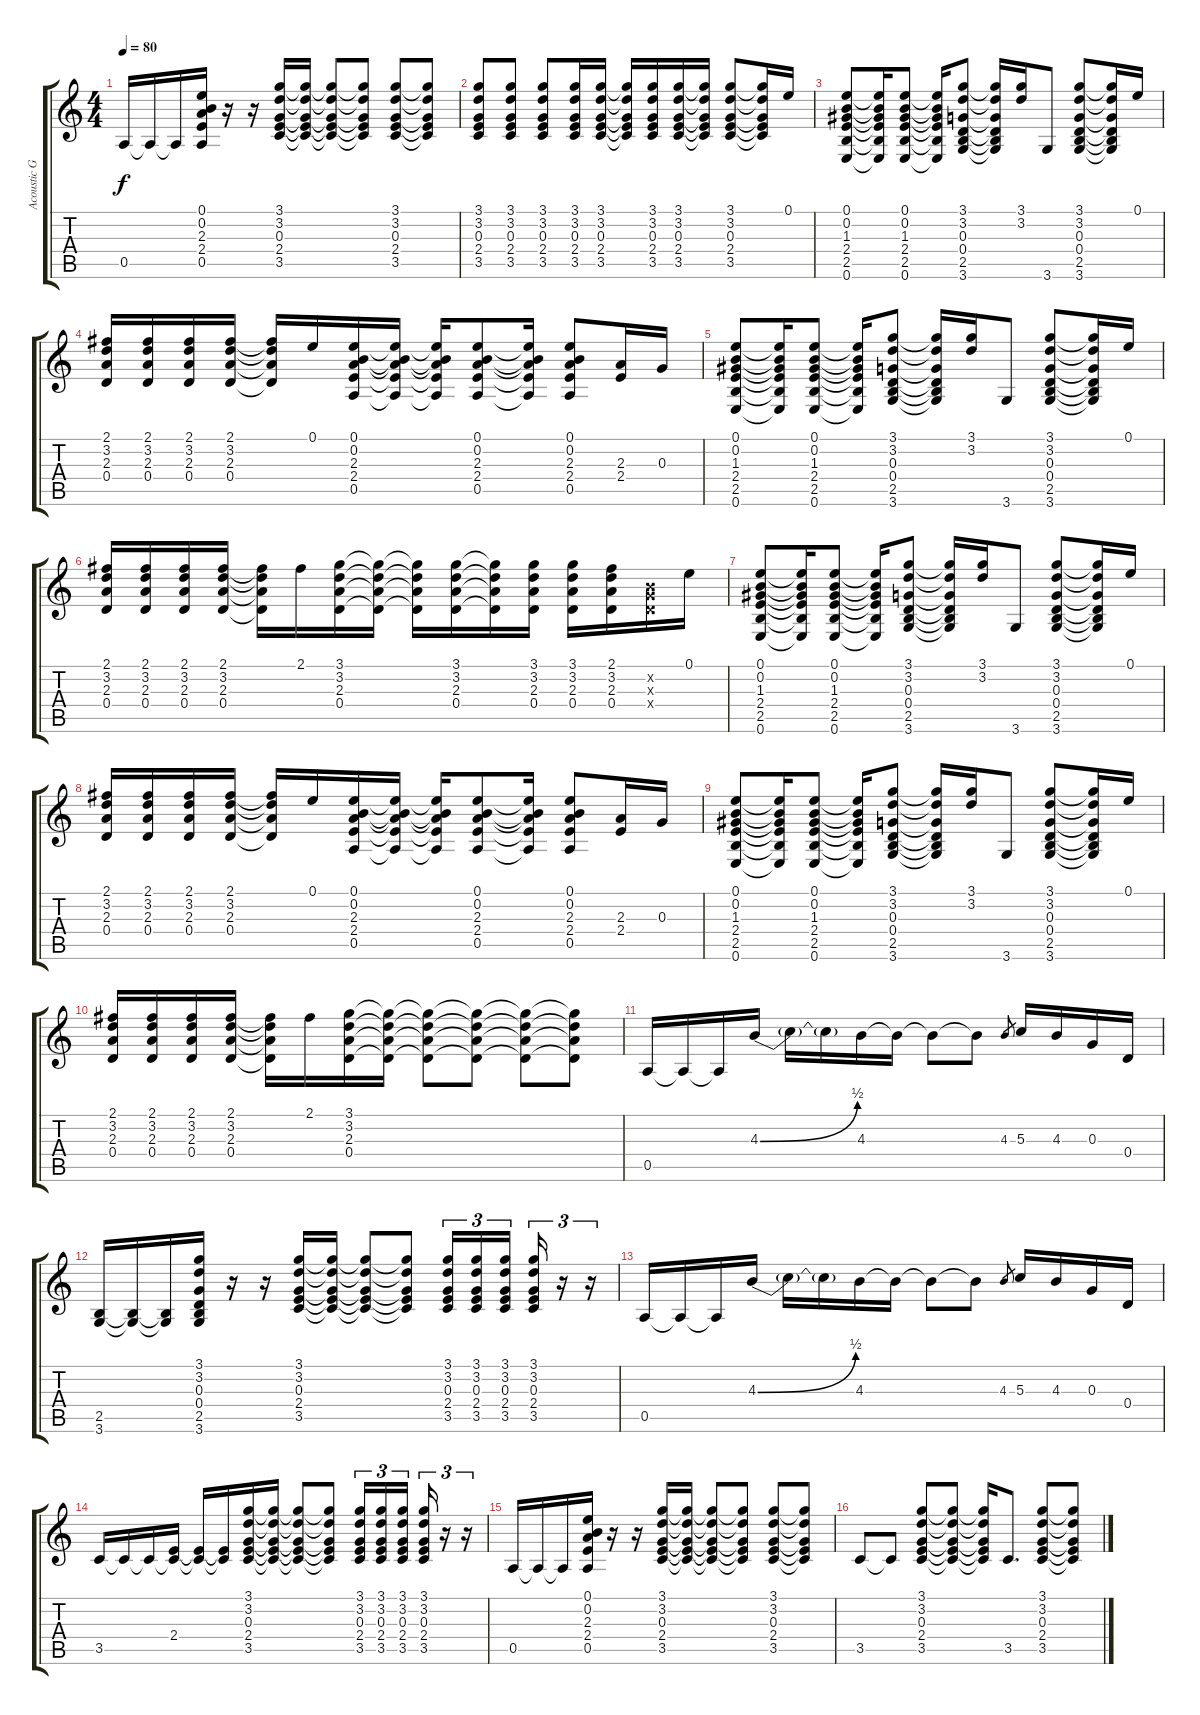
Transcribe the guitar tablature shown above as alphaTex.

\track ("Acoustic Guitar" "Acoustic G") {instrument acousticguitarsteel}
\staff {score tabs}
\tuning (E4 B3 G3 D3 A2 E2) {hide}
\ts (4 4)
\tempo 80
\clef g2
\ks c
0.5.16{dy f} 0.5{t}.16 0.5{t}.16 (0.1 0.2 2.3 2.4 0.5).16 r.16 r.16 (3.1 3.2 0.3 2.4 3.5).16 (3.1{t} 3.2{t} 0.3{t} 2.4{t} 3.5{t}).16 (3.1{t} 3.2{t} 0.3{t} 2.4{t} 3.5{t}).8 (3.1{t} 3.2{t} 0.3{t} 2.4{t} 3.5{t}).8 (3.1 3.2 0.3 2.4 3.5).8 (3.1{t} 3.2{t} 0.3{t} 2.4{t} 3.5{t}).8 |
(3.1 3.2 0.3 2.4 3.5).8 (3.1 3.2 0.3 2.4 3.5).8 (3.1 3.2 0.3 2.4 3.5).8 (3.1 3.2 0.3 2.4 3.5).16 (3.1 3.2 0.3 2.4 3.5).16 (3.1{t} 3.2{t} 0.3{t} 2.4{t} 3.5{t}).16 (3.1 3.2 0.3 2.4 3.5).16 (3.1 3.2 0.3 2.4 3.5).16 (3.1{t} 3.2{t} 0.3{t} 2.4{t} 3.5{t}).16 (3.1 3.2 0.3 2.4 3.5).8 (3.1{t} 3.2{t} 0.3{t} 2.4{t} 3.5{t}).16 0.1.16 |
(0.1 0.2 1.3 2.4 2.5 0.6).8 (0.1{t} 0.2{t} 1.3{t} 2.4{t} 2.5{t} 0.6{t}).16 (0.1 0.2 1.3 2.4 2.5 0.6).8 (0.1{t} 0.2{t} 1.3{t} 2.4{t} 2.5{t} 0.6{t}).16 (3.1 3.2 0.3 0.4 2.5 3.6).8 (3.1{t} 3.2{t} 0.3{t} 0.4{t} 2.5{t} 3.6{t}).16 (3.1 3.2).16 3.6.8 (3.1 3.2 0.3 0.4 2.5 3.6).8 (3.1{t} 3.2{t} 0.3{t} 0.4{t} 2.5{t} 3.6{t}).16 0.1.16 |
(2.1 3.2 2.3 0.4).16 (2.1 3.2 2.3 0.4).16 (2.1 3.2 2.3 0.4).16 (2.1 3.2 2.3 0.4).16 (2.1{t} 3.2{t} 2.3{t} 0.4{t}).16 0.1.16 (0.1 0.2 2.3 2.4 0.5).16 (0.1{t} 0.2{t} 2.3{t} 2.4{t} 0.5{t}).16 (0.1{t} 0.2{t} 2.3{t} 2.4{t} 0.5{t}).16 (0.1 0.2 2.3 2.4 0.5).8 (0.1{t} 0.2{t} 2.3{t} 2.4{t} 0.5{t}).16 (0.1 0.2 2.3 2.4 0.5).8 (2.3 2.4).16 0.3.16 |
(0.1 0.2 1.3 2.4 2.5 0.6).8 (0.1{t} 0.2{t} 1.3{t} 2.4{t} 2.5{t} 0.6{t}).16 (0.1 0.2 1.3 2.4 2.5 0.6).8 (0.1{t} 0.2{t} 1.3{t} 2.4{t} 2.5{t} 0.6{t}).16 (3.1 3.2 0.3 0.4 2.5 3.6).8 (3.1{t} 3.2{t} 0.3{t} 0.4{t} 2.5{t} 3.6{t}).16 (3.1 3.2).16 3.6.8 (3.1 3.2 0.3 0.4 2.5 3.6).8 (3.1{t} 3.2{t} 0.3{t} 0.4{t} 2.5{t} 3.6{t}).16 0.1.16 |
(2.1 3.2 2.3 0.4).16 (2.1 3.2 2.3 0.4).16 (2.1 3.2 2.3 0.4).16 (2.1 3.2 2.3 0.4).16 (2.1{t} 3.2{t} 2.3{t} 0.4{t}).16 2.1.16 (3.1 3.2 2.3 0.4).16 (3.1{t} 3.2{t} 2.3{t} 0.4{t}).16 (3.1{t} 3.2{t} 2.3{t} 0.4{t}).16 (3.1 3.2 2.3 0.4).16 (3.1{t} 3.2{t} 2.3{t} 0.4{t}).16 (3.1 3.2 2.3 0.4).16 (3.1 3.2 2.3 0.4).16 (2.1 3.2 2.3 0.4).16 (0.2{x} 0.3{x} 0.4{x}).16 0.1.16 |
(0.1 0.2 1.3 2.4 2.5 0.6).8 (0.1{t} 0.2{t} 1.3{t} 2.4{t} 2.5{t} 0.6{t}).16 (0.1 0.2 1.3 2.4 2.5 0.6).8 (0.1{t} 0.2{t} 1.3{t} 2.4{t} 2.5{t} 0.6{t}).16 (3.1 3.2 0.3 0.4 2.5 3.6).8 (3.1{t} 3.2{t} 0.3{t} 0.4{t} 2.5{t} 3.6{t}).16 (3.1 3.2).16 3.6.8 (3.1 3.2 0.3 0.4 2.5 3.6).8 (3.1{t} 3.2{t} 0.3{t} 0.4{t} 2.5{t} 3.6{t}).16 0.1.16 |
(2.1 3.2 2.3 0.4).16 (2.1 3.2 2.3 0.4).16 (2.1 3.2 2.3 0.4).16 (2.1 3.2 2.3 0.4).16 (2.1{t} 3.2{t} 2.3{t} 0.4{t}).16 0.1.16 (0.1 0.2 2.3 2.4 0.5).16 (0.1{t} 0.2{t} 2.3{t} 2.4{t} 0.5{t}).16 (0.1{t} 0.2{t} 2.3{t} 2.4{t} 0.5{t}).16 (0.1 0.2 2.3 2.4 0.5).8 (0.1{t} 0.2{t} 2.3{t} 2.4{t} 0.5{t}).16 (0.1 0.2 2.3 2.4 0.5).8 (2.3 2.4).16 0.3.16 |
(0.1 0.2 1.3 2.4 2.5 0.6).8 (0.1{t} 0.2{t} 1.3{t} 2.4{t} 2.5{t} 0.6{t}).16 (0.1 0.2 1.3 2.4 2.5 0.6).8 (0.1{t} 0.2{t} 1.3{t} 2.4{t} 2.5{t} 0.6{t}).16 (3.1 3.2 0.3 0.4 2.5 3.6).8 (3.1{t} 3.2{t} 0.3{t} 0.4{t} 2.5{t} 3.6{t}).16 (3.1 3.2).16 3.6.8 (3.1 3.2 0.3 0.4 2.5 3.6).8 (3.1{t} 3.2{t} 0.3{t} 0.4{t} 2.5{t} 3.6{t}).16 0.1.16 |
(2.1 3.2 2.3 0.4).16 (2.1 3.2 2.3 0.4).16 (2.1 3.2 2.3 0.4).16 (2.1 3.2 2.3 0.4).16 (2.1{t} 3.2{t} 2.3{t} 0.4{t}).16 2.1.16 (3.1 3.2 2.3 0.4).16 (3.1{t} 3.2{t} 2.3{t} 0.4{t}).16 (3.1{t} 3.2{t} 2.3{t} 0.4{t}).8 (3.1{t} 3.2{t} 2.3{t} 0.4{t}).8 (3.1{t} 3.2{t} 2.3{t} 0.4{t}).8 (3.1{t} 3.2{t} 2.3{t} 0.4{t}).8 |
0.5.16 0.5{t}.16 0.5{t}.16 4.3{be (bend 0 0 60 2)}.16 4.3{t}.16 4.3{t}.16 4.3.16 4.3{t}.16 4.3{t}.8 4.3{t}.8 4.3.8{gr} 5.3.16 4.3.16 0.3.16 0.4.16 |
(2.5 3.6).16 (2.5{t} 3.6{t}).16 (2.5{t} 3.6{t}).16 (3.1 3.2 0.3 0.4 2.5 3.6).16 r.16 r.16 (3.1 3.2 0.3 2.4 3.5).16 (3.1{t} 3.2{t} 0.3{t} 2.4{t} 3.5{t}).16 (3.1{t} 3.2{t} 0.3{t} 2.4{t} 3.5{t}).8 (3.1{t} 3.2{t} 0.3{t} 2.4{t} 3.5{t}).8 (3.1 3.2 0.3 2.4 3.5).16{tu (3 2)} (3.1 3.2 0.3 2.4 3.5).16{tu (3 2)} (3.1 3.2 0.3 2.4 3.5).16{tu (3 2) beam splitsecondary} (3.1 3.2 0.3 2.4 3.5).16{tu (3 2)} r.16{tu (3 2)} r.16{tu (3 2)} |
0.5.16 0.5{t}.16 0.5{t}.16 4.3{be (bend 0 0 60 2)}.16 4.3{t}.16 4.3{t}.16 4.3.16 4.3{t}.16 4.3{t}.8 4.3{t}.8 4.3.8{gr} 5.3.16 4.3.16 0.3.16 0.4.16 |
3.5.16 3.5{t}.16 3.5{t}.16 (2.4 3.5{t}).16 (2.4{t} 3.5{t}).16 (2.4{t} 3.5{t}).16 (3.1 3.2 0.3 2.4 3.5).16 (3.1{t} 3.2{t} 0.3{t} 2.4{t} 3.5{t}).16 (3.1{t} 3.2{t} 0.3{t} 2.4{t} 3.5{t}).8 (3.1{t} 3.2{t} 0.3{t} 2.4{t} 3.5{t}).8 (3.1 3.2 0.3 2.4 3.5).16{tu (3 2)} (3.1 3.2 0.3 2.4 3.5).16{tu (3 2)} (3.1 3.2 0.3 2.4 3.5).16{tu (3 2) beam splitsecondary} (3.1 3.2 0.3 2.4 3.5).16{tu (3 2)} r.16{tu (3 2)} r.16{tu (3 2)} |
0.5.16 0.5{t}.16 0.5{t}.16 (0.1 0.2 2.3 2.4 0.5).16 r.16 r.16 (3.1 3.2 0.3 2.4 3.5).16 (3.1{t} 3.2{t} 0.3{t} 2.4{t} 3.5{t}).16 (3.1{t} 3.2{t} 0.3{t} 2.4{t} 3.5{t}).8 (3.1{t} 3.2{t} 0.3{t} 2.4{t} 3.5{t}).8 (3.1 3.2 0.3 2.4 3.5).8 (3.1{t} 3.2{t} 0.3{t} 2.4{t} 3.5{t}).8 |
3.5.8 3.5{t}.8 (3.1 3.2 0.3 2.4 3.5).8 (3.1{t} 3.2{t} 0.3{t} 2.4{t} 3.5{t}).8 (3.1{t} 3.2{t} 0.3{t} 2.4{t} 3.5{t}).16 3.5.8{d} (3.1 3.2 0.3 2.4 3.5).8 (3.1{t} 3.2{t} 0.3{t} 2.4{t} 3.5{t}).8
